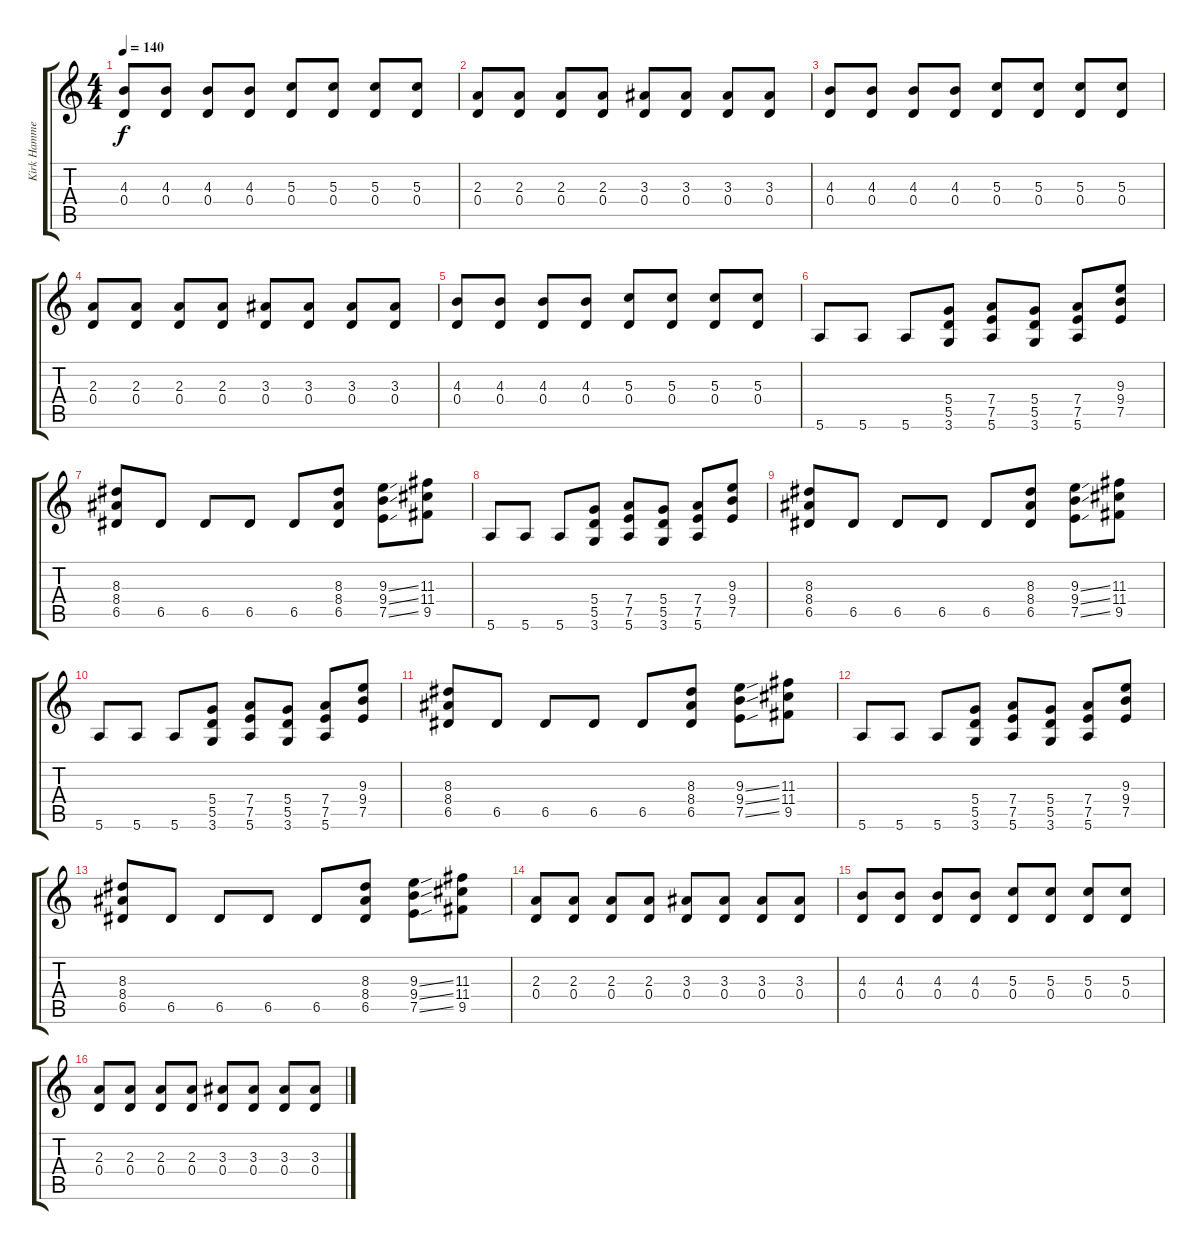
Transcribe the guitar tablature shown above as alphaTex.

\track ("Kirk Hammet (Guitar dist)" "Kirk Hamme") {instrument distortionguitar}
\staff {score tabs}
\tuning (E4 B3 G3 D3 A2 E2) {hide}
\ts (4 4)
\tempo 140
\clef g2
\ks c
(4.3 0.4).8{dy f} (4.3 0.4).8 (4.3 0.4).8 (4.3 0.4).8 (5.3 0.4).8 (5.3 0.4).8 (5.3 0.4).8 (5.3 0.4).8 |
(2.3 0.4).8 (2.3 0.4).8 (2.3 0.4).8 (2.3 0.4).8 (3.3 0.4).8 (3.3 0.4).8 (3.3 0.4).8 (3.3 0.4).8 |
(4.3 0.4).8 (4.3 0.4).8 (4.3 0.4).8 (4.3 0.4).8 (5.3 0.4).8 (5.3 0.4).8 (5.3 0.4).8 (5.3 0.4).8 |
(2.3 0.4).8 (2.3 0.4).8 (2.3 0.4).8 (2.3 0.4).8 (3.3 0.4).8 (3.3 0.4).8 (3.3 0.4).8 (3.3 0.4).8 |
(4.3 0.4).8 (4.3 0.4).8 (4.3 0.4).8 (4.3 0.4).8 (5.3 0.4).8 (5.3 0.4).8 (5.3 0.4).8 (5.3 0.4).8 |
5.6.8 5.6.8 5.6.8 (5.4 5.5 3.6).8 (7.4 7.5 5.6).8 (5.4 5.5 3.6).8 (7.4 7.5 5.6).8 (9.3 9.4 7.5).8 |
(8.3 8.4 6.5).8 6.5.8 6.5.8 6.5.8 6.5.8 (8.3 8.4 6.5).8 (9.3{ss} 9.4{ss} 7.5{ss}).8 (11.3 11.4 9.5).8 |
5.6.8 5.6.8 5.6.8 (5.4 5.5 3.6).8 (7.4 7.5 5.6).8 (5.4 5.5 3.6).8 (7.4 7.5 5.6).8 (9.3 9.4 7.5).8 |
(8.3 8.4 6.5).8 6.5.8 6.5.8 6.5.8 6.5.8 (8.3 8.4 6.5).8 (9.3{ss} 9.4{ss} 7.5{ss}).8 (11.3 11.4 9.5).8 |
5.6.8 5.6.8 5.6.8 (5.4 5.5 3.6).8 (7.4 7.5 5.6).8 (5.4 5.5 3.6).8 (7.4 7.5 5.6).8 (9.3 9.4 7.5).8 |
(8.3 8.4 6.5).8 6.5.8 6.5.8 6.5.8 6.5.8 (8.3 8.4 6.5).8 (9.3{ss} 9.4{ss} 7.5{ss}).8 (11.3 11.4 9.5).8 |
5.6.8 5.6.8 5.6.8 (5.4 5.5 3.6).8 (7.4 7.5 5.6).8 (5.4 5.5 3.6).8 (7.4 7.5 5.6).8 (9.3 9.4 7.5).8 |
(8.3 8.4 6.5).8 6.5.8 6.5.8 6.5.8 6.5.8 (8.3 8.4 6.5).8 (9.3{ss} 9.4{ss} 7.5{ss}).8 (11.3 11.4 9.5).8 |
(2.3 0.4).8 (2.3 0.4).8 (2.3 0.4).8 (2.3 0.4).8 (3.3 0.4).8 (3.3 0.4).8 (3.3 0.4).8 (3.3 0.4).8 |
(4.3 0.4).8 (4.3 0.4).8 (4.3 0.4).8 (4.3 0.4).8 (5.3 0.4).8 (5.3 0.4).8 (5.3 0.4).8 (5.3 0.4).8 |
(2.3 0.4).8 (2.3 0.4).8 (2.3 0.4).8 (2.3 0.4).8 (3.3 0.4).8 (3.3 0.4).8 (3.3 0.4).8 (3.3 0.4).8
